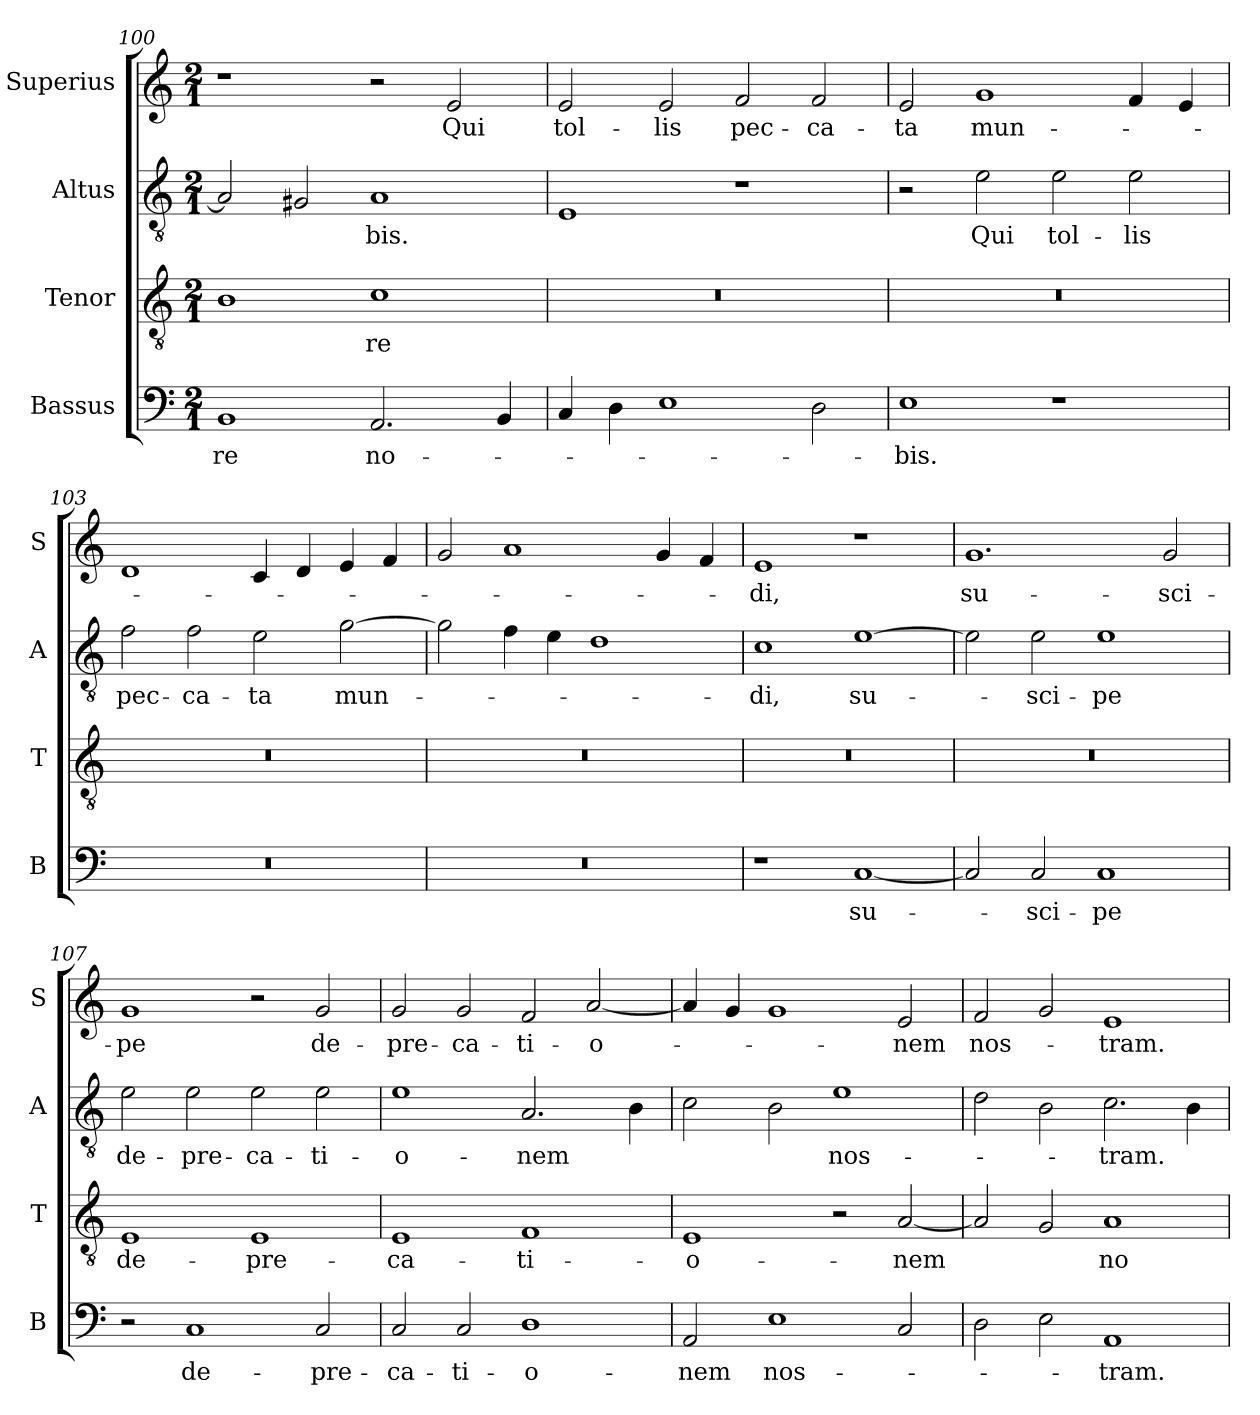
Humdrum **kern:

**kern	**text	**kern	**text	**kern	**text	**kern	**text
*part4	*part4	*part3	*part3	*part2	*part2	*part1	*part1
*staff4	*staff4	*staff3	*staff3	*staff2	*staff2	*staff1	*staff1
*I"Bassus	*	*I"Tenor	*	*I"Altus	*	*I"Superius	*
*I'B	*	*I'T	*	*I'A	*	*I'S	*
*clefF4	*	*clefGv2	*	*clefGv2	*	*clefG2	*
*k[]	*	*k[]	*	*k[]	*	*k[]	*
*M2/1	*	*M2/1	*	*M2/1	*	*M2/1	*
=100	=100	=100	=100	=100	=100	=100	=100
1BB	-re	1B	.	2A/]	.	1r	.
.	.	.	.	2G#X/	.	.	.
2.AA/	no-	1c	-re	1A	-bis.	2r	.
.	.	.	.	.	.	2e/	Qui
4BB/	.	.	.	.	.	.	.
=101	=101	=101	=101	=101	=101	=101	=101
4C/	.	0r	.	1E	.	2e/	tol-
4D\	.	.	.	.	.	.	.
1E	.	.	.	.	.	2e/	-lis
.	.	.	.	1r	.	2f/	pec-
2D\	.	.	.	.	.	2f/	-ca-
=102	=102	=102	=102	=102	=102	=102	=102
1E	-bis.	0r	.	2r	.	2e/	-ta
.	.	.	.	2e\	Qui	1g	mun-
1r	.	.	.	2e\	tol-	.	.
.	.	.	.	2e\	-lis	4f/	.
.	.	.	.	.	.	4e/	.
=103	=103	=103	=103	=103	=103	=103	=103
0r	.	0r	.	2f\	pec-	1d	.
.	.	.	.	2f\	-ca-	.	.
.	.	.	.	2e\	-ta	4c/	.
.	.	.	.	.	.	4d/	.
.	.	.	.	[2g\	mun-	4e/	.
.	.	.	.	.	.	4f/	.
=104	=104	=104	=104	=104	=104	=104	=104
0r	.	0r	.	2g\]	.	2g/	.
.	.	.	.	4f\	.	1a	.
.	.	.	.	4e\	.	.	.
.	.	.	.	1d	.	.	.
.	.	.	.	.	.	4g/	.
.	.	.	.	.	.	4f/	.
=105	=105	=105	=105	=105	=105	=105	=105
1r	.	0r	.	1c	-di,	1e	-di,
[1C	su-	.	.	[1e	su-	1r	.
=106	=106	=106	=106	=106	=106	=106	=106
2C/]	.	0r	.	2e\]	.	1.g	su-
2C/	-sci-	.	.	2e\	-sci-	.	.
1C	-pe	.	.	1e	-pe	.	.
.	.	.	.	.	.	2g/	-sci-
=107	=107	=107	=107	=107	=107	=107	=107
2r	.	1E	de-	2e\	de-	1g	-pe
1C	de-	.	.	2e\	-pre-	.	.
.	.	1E	-pre-	2e\	-ca-	2r	.
2C/	-pre-	.	.	2e\	-ti-	2g/	de-
=108	=108	=108	=108	=108	=108	=108	=108
2C/	-ca-	1E	-ca-	1e	-o-	2g/	-pre-
2C/	-ti-	.	.	.	.	2g/	-ca-
1D	-o-	1F	-ti-	2.A/	-nem	2f/	-ti-
.	.	.	.	.	.	[2a/	-o-
.	.	.	.	4B\	.	.	.
=109	=109	=109	=109	=109	=109	=109	=109
2AA/	-nem	1E	-o-	2c\	.	4a/]	.
.	.	.	.	.	.	4g/	.
1E	nos-	.	.	2B\	.	1g	.
.	.	2r	.	1e	nos-	.	.
2C/	.	[2A/	-nem	.	.	2e/	-nem
=110	=110	=110	=110	=110	=110	=110	=110
2D\	.	2A/]	.	2d\	.	2f/	nos-
2E\	.	2G/	.	2B\	.	2g/	.
1AA	-tram.	1A	no-	2.c\	-tram.	1e	-tram.
.	.	.	.	4B\	.	.	.
=	=	=	=	=	=	=	=
*-	*-	*-	*-	*-	*-	*-	*-
